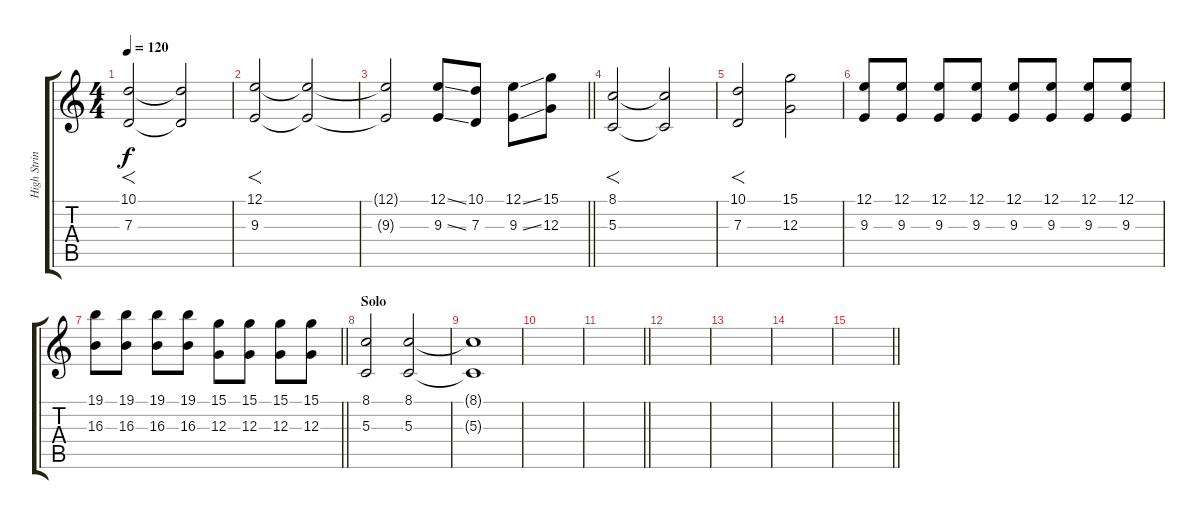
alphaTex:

\track ("High Strings Standard" "High Strin") {instrument stringensemble1}
\staff {score tabs}
\tuning (E4 B3 G3 D3 A2 E2) {hide}
\ts (4 4)
\tempo 120
\clef g2
\ks c
(10.1 7.3).2{f dy f} (10.1{t} 7.3{t}).2 |
(12.1 9.3).2{f} (12.1{t} 9.3{t}).2 |
\barLineRight lightlight
(12.1{t} 9.3{t}).2 (12.1{ss} 9.3{ss}).8 (10.1 7.3).8 (12.1{ss} 9.3{ss}).8 (15.1 12.3).8 |
(8.1 5.3).2{f} (8.1{t} 5.3{t}).2 |
(10.1 7.3).2{f} (15.1 12.3).2 |
(12.1 9.3).8 (12.1 9.3).8 (12.1 9.3).8 (12.1 9.3).8 (12.1 9.3).8 (12.1 9.3).8 (12.1 9.3).8 (12.1 9.3).8 |
\barLineRight lightlight
(19.1 16.3).8 (19.1 16.3).8 (19.1 16.3).8 (19.1 16.3).8 (15.1 12.3).8 (15.1 12.3).8 (15.1 12.3).8 (15.1 12.3).8 |
\section ("" "Solo")
(8.1 5.3).2 (8.1 5.3).2{volume 0} |
(8.1{t} 5.3{t}).1 |
|
\barLineRight lightlight
|
|
|
|
\barLineRight lightlight
